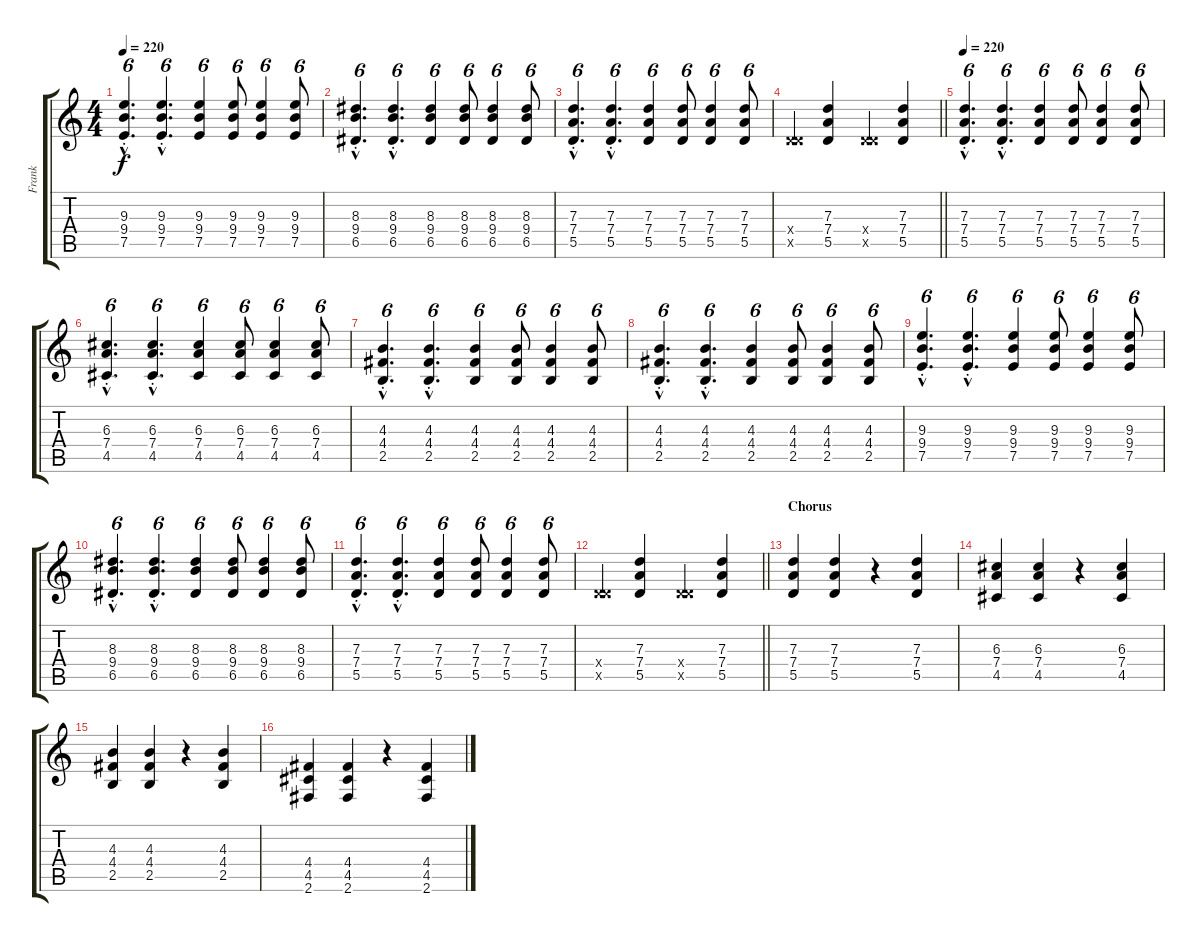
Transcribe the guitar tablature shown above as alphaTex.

\track ("Frank" "Frank") {instrument distortionguitar}
\staff {score tabs}
\tuning (E4 B3 G3 D3 A2 E2) {hide}
\ts (4 4)
\tempo 220
\clef g2
\ks c
(9.3{hac st} 9.4{hac st} 7.5{hac st}).4{d tu (6 4) dy f} (9.3{hac st} 9.4{hac st} 7.5{hac st}).4{d tu (6 4)} (9.3 9.4 7.5).4{tu (6 4)} (9.3 9.4 7.5).8{tu (6 4)} (9.3 9.4 7.5).4{tu (6 4)} (9.3 9.4 7.5).8{tu (6 4)} |
(8.3{hac st} 9.4{hac st} 6.5{hac st}).4{d tu (6 4)} (8.3{hac st} 9.4{hac st} 6.5{hac st}).4{d tu (6 4)} (8.3 9.4 6.5).4{tu (6 4)} (8.3 9.4 6.5).8{tu (6 4)} (8.3 9.4 6.5).4{tu (6 4)} (8.3 9.4 6.5).8{tu (6 4)} |
(7.3{hac st} 7.4{hac st} 5.5{hac st}).4{d tu (6 4)} (7.3{hac st} 7.4{hac st} 5.5{hac st}).4{d tu (6 4)} (7.3 7.4 5.5).4{tu (6 4)} (7.3 7.4 5.5).8{tu (6 4)} (7.3 7.4 5.5).4{tu (6 4)} (7.3 7.4 5.5).8{tu (6 4)} |
\barLineRight lightlight
(0.4{x} 5.5{x}).4 (7.3 7.4 5.5).4 (0.4{x} 5.5{x}).4 (7.3 7.4 5.5).4 |
\tempo 220
(7.3{hac st} 7.4{hac st} 5.5{hac st}).4{d tu (6 4)} (7.3{hac st} 7.4{hac st} 5.5{hac st}).4{d tu (6 4)} (7.3 7.4 5.5).4{tu (6 4)} (7.3 7.4 5.5).8{tu (6 4)} (7.3 7.4 5.5).4{tu (6 4)} (7.3 7.4 5.5).8{tu (6 4)} |
(6.3{hac st} 7.4{hac st} 4.5{hac st}).4{d tu (6 4)} (6.3{hac st} 7.4{hac st} 4.5{hac st}).4{d tu (6 4)} (6.3 7.4 4.5).4{tu (6 4)} (6.3 7.4 4.5).8{tu (6 4)} (6.3 7.4 4.5).4{tu (6 4)} (6.3 7.4 4.5).8{tu (6 4)} |
(4.3{hac st} 4.4{hac st} 2.5{hac st}).4{d tu (6 4)} (4.3{hac st} 4.4{hac st} 2.5{hac st}).4{d tu (6 4)} (4.3 4.4 2.5).4{tu (6 4)} (4.3 4.4 2.5).8{tu (6 4)} (4.3 4.4 2.5).4{tu (6 4)} (4.3 4.4 2.5).8{tu (6 4)} |
(4.3{hac st} 4.4{hac st} 2.5{hac st}).4{d tu (6 4)} (4.3{hac st} 4.4{hac st} 2.5{hac st}).4{d tu (6 4)} (4.3 4.4 2.5).4{tu (6 4)} (4.3 4.4 2.5).8{tu (6 4)} (4.3 4.4 2.5).4{tu (6 4)} (4.3 4.4 2.5).8{tu (6 4)} |
(9.3{hac st} 9.4{hac st} 7.5{hac st}).4{d tu (6 4)} (9.3{hac st} 9.4{hac st} 7.5{hac st}).4{d tu (6 4)} (9.3 9.4 7.5).4{tu (6 4)} (9.3 9.4 7.5).8{tu (6 4)} (9.3 9.4 7.5).4{tu (6 4)} (9.3 9.4 7.5).8{tu (6 4)} |
(8.3{hac st} 9.4{hac st} 6.5{hac st}).4{d tu (6 4)} (8.3{hac st} 9.4{hac st} 6.5{hac st}).4{d tu (6 4)} (8.3 9.4 6.5).4{tu (6 4)} (8.3 9.4 6.5).8{tu (6 4)} (8.3 9.4 6.5).4{tu (6 4)} (8.3 9.4 6.5).8{tu (6 4)} |
(7.3{hac st} 7.4{hac st} 5.5{hac st}).4{d tu (6 4)} (7.3{hac st} 7.4{hac st} 5.5{hac st}).4{d tu (6 4)} (7.3 7.4 5.5).4{tu (6 4)} (7.3 7.4 5.5).8{tu (6 4)} (7.3 7.4 5.5).4{tu (6 4)} (7.3 7.4 5.5).8{tu (6 4)} |
\barLineRight lightlight
(0.4{x} 5.5{x}).4 (7.3 7.4 5.5).4 (0.4{x} 5.5{x}).4 (7.3 7.4 5.5).4 |
\section ("" "Chorus")
(7.3 7.4 5.5).4 (7.3 7.4 5.5).4 r.4 (7.3 7.4 5.5).4 |
(6.3 7.4 4.5).4 (6.3 7.4 4.5).4 r.4 (6.3 7.4 4.5).4 |
(4.3 4.4 2.5).4 (4.3 4.4 2.5).4 r.4 (4.3 4.4 2.5).4 |
(4.4 4.5 2.6).4 (4.4 4.5 2.6).4 r.4 (4.4 4.5 2.6).4
